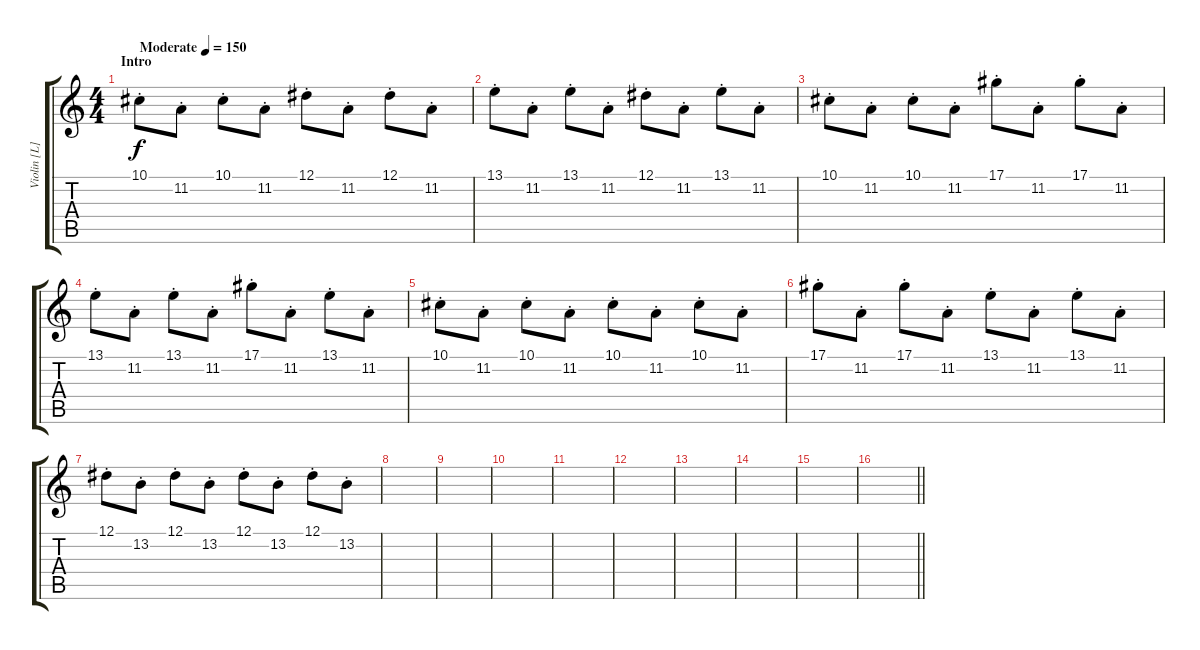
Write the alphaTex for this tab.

\track ("Violin [L]" "Violin [L]") {instrument violin}
\staff {score tabs}
\tuning (Eb4 Bb3 Gb3 Db3 Ab2 Db2) {hide}
\ts (4 4)
\section ("" "Intro")
\tempo (150 "Moderate")
\clef g2
\ks c
10.1{st}.8{dy f instrument violin} 11.2{st}.8 10.1{st}.8 11.2{st}.8 12.1{st}.8 11.2{st}.8 12.1{st}.8 11.2{st}.8 |
13.1{st}.8 11.2{st}.8 13.1{st}.8 11.2{st}.8 12.1{st}.8 11.2{st}.8 13.1{st}.8 11.2{st}.8 |
10.1{st}.8 11.2{st}.8 10.1{st}.8 11.2{st}.8 17.1{st}.8 11.2{st}.8 17.1{st}.8 11.2{st}.8 |
13.1{st}.8 11.2{st}.8 13.1{st}.8 11.2{st}.8 17.1{st}.8 11.2{st}.8 13.1{st}.8 11.2{st}.8 |
10.1{st}.8 11.2{st}.8 10.1{st}.8 11.2{st}.8 10.1{st}.8 11.2{st}.8 10.1{st}.8 11.2{st}.8 |
17.1{st}.8 11.2{st}.8 17.1{st}.8 11.2{st}.8 13.1{st}.8 11.2{st}.8 13.1{st}.8 11.2{st}.8 |
12.1{st}.8 13.2{st}.8 12.1{st}.8 13.2{st}.8 12.1{st}.8 13.2{st}.8 12.1{st}.8 13.2{st}.8 |
|
|
|
|
|
|
|
|
\barLineRight lightlight
